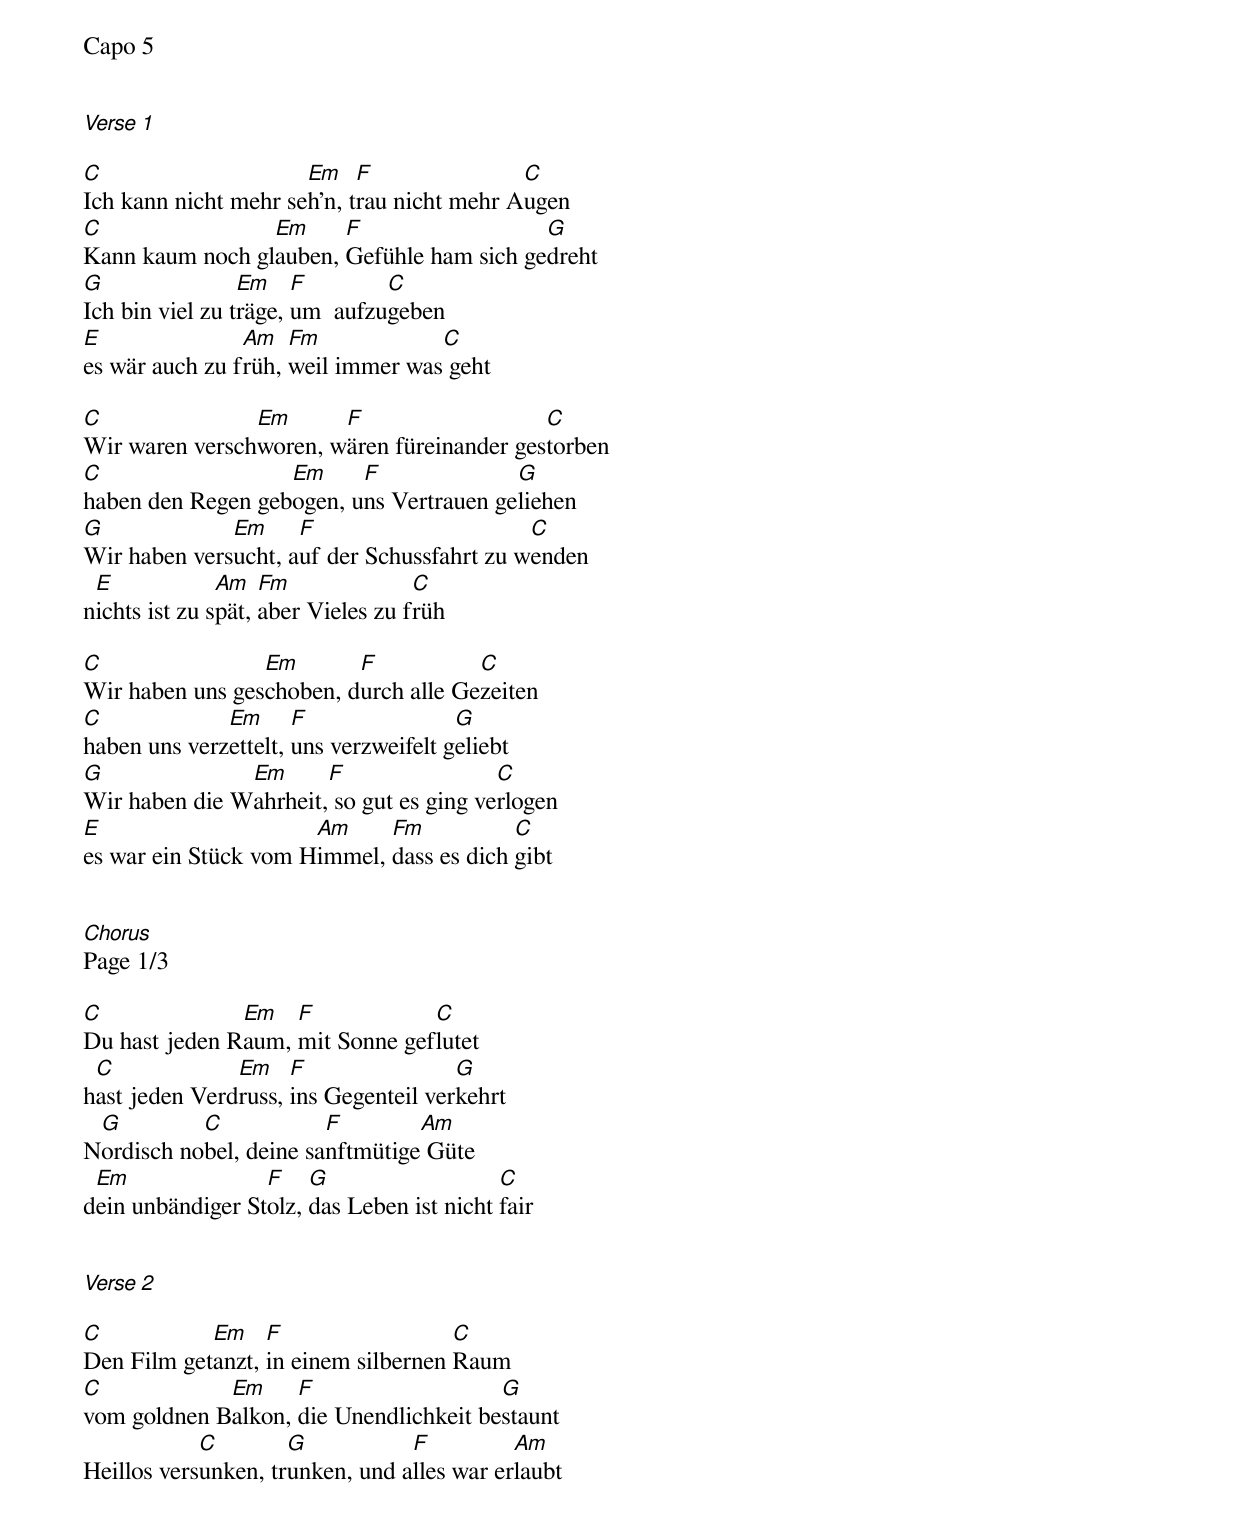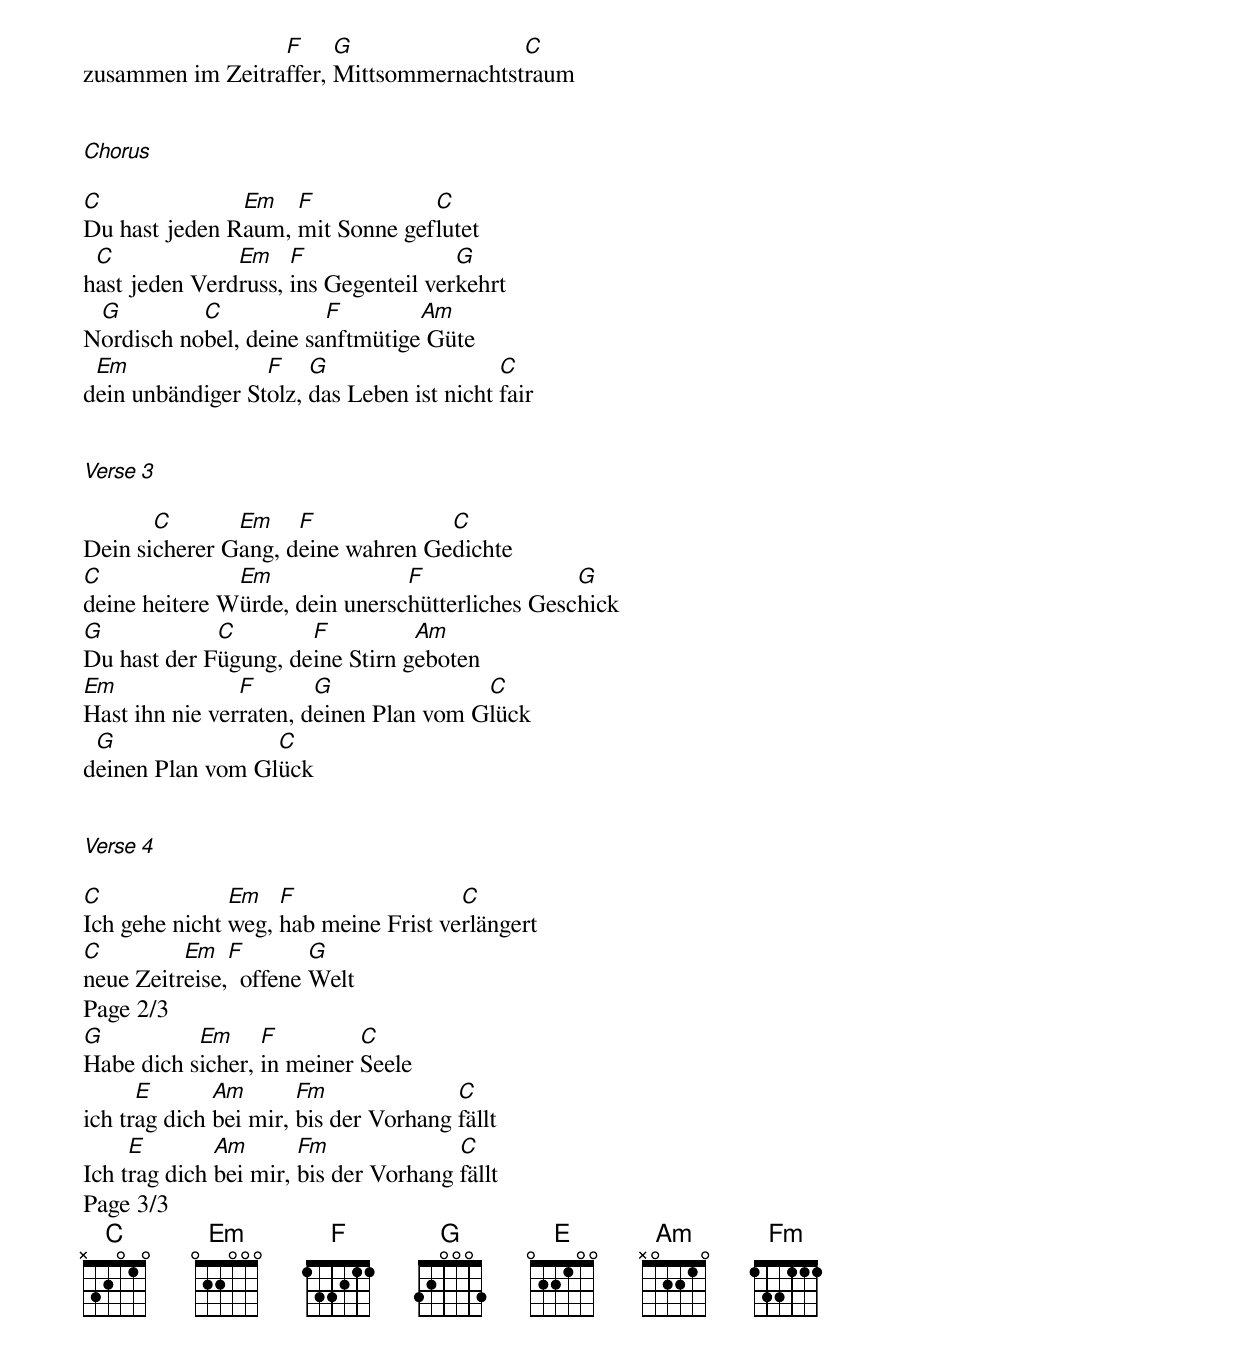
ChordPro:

Capo 5


[Verse 1]

[C]Ich kann nicht mehr se[Em]h'n, t[F]rau nicht mehr A[C]ugen
[C]Kann kaum noch gl[Em]auben, [F]Gefühle ham sich ge[G]dreht
[G]Ich bin viel zu t[Em]räge, [F]um  aufzu[C]geben
[E]es wär auch zu f[Am]rüh, [Fm]weil immer was[C] geht

[C]Wir waren versch[Em]woren, w[F]ären füreinander ges[C]torben
[C]haben den Regen geb[Em]ogen, u[F]ns Vertrauen ge[G]liehen
[G]Wir haben vers[Em]ucht, a[F]uf der Schussfahrt zu w[C]enden
n[E]ichts ist zu s[Am]pät, [Fm]aber Vieles zu f[C]rüh

[C]Wir haben uns ges[Em]choben, d[F]urch alle Ge[C]zeiten
[C]haben uns verz[Em]ettelt, [F]uns verzweifelt g[G]eliebt
[G]Wir haben die W[Em]ahrheit,[F] so gut es ging ve[C]rlogen
[E]es war ein Stück vom H[Am]immel, [Fm]dass es dich [C]gibt


[Chorus]
Page 1/3

[C]Du hast jeden R[Em]aum, [F]mit Sonne gef[C]lutet
h[C]ast jeden Verd[Em]russ, [F]ins Gegenteil ver[G]kehrt
N[G]ordisch no[C]bel, deine sa[F]nftmütige[Am] Güte
d[Em]ein unbändiger St[F]olz, [G]das Leben ist nicht [C]fair


[Verse 2]

[C]Den Film get[Em]anzt, [F]in einem silbernen [C]Raum
[C]vom goldnen B[Em]alkon, [F]die Unendlichkeit be[G]staunt
Heillos vers[C]unken, tr[G]unken, und a[F]lles war er[Am]laubt
zusammen im Zeitra[F]ffer, [G]Mittsommernachtst[C]raum


[Chorus]

[C]Du hast jeden R[Em]aum, [F]mit Sonne gef[C]lutet
h[C]ast jeden Verd[Em]russ, [F]ins Gegenteil ver[G]kehrt
N[G]ordisch no[C]bel, deine sa[F]nftmütige[Am] Güte
d[Em]ein unbändiger St[F]olz, [G]das Leben ist nicht [C]fair


[Verse 3]

Dein si[C]cherer G[Em]ang, d[F]eine wahren Ge[C]dichte
[C]deine heitere W[Em]ürde, dein unersc[F]hütterliches Gesc[G]hick
[G]Du hast der F[C]ügung, de[F]ine Stirn g[Am]eboten
[Em]Hast ihn nie ver[F]raten, d[G]einen Plan vom G[C]lück
d[G]einen Plan vom Gl[C]ück


[Verse 4]

[C]Ich gehe nicht [Em]weg, [F]hab meine Frist ve[C]rlängert
[C]neue Zeitr[Em]eise,[F]  offene [G]Welt
Page 2/3
[G]Habe dich s[Em]icher, [F]in meiner [C]Seele
ich tr[E]ag dich [Am]bei mir, [Fm]bis der Vorhang [C]fällt
Ich t[E]rag dich [Am]bei mir, [Fm]bis der Vorhang [C]fällt
Page 3/3
